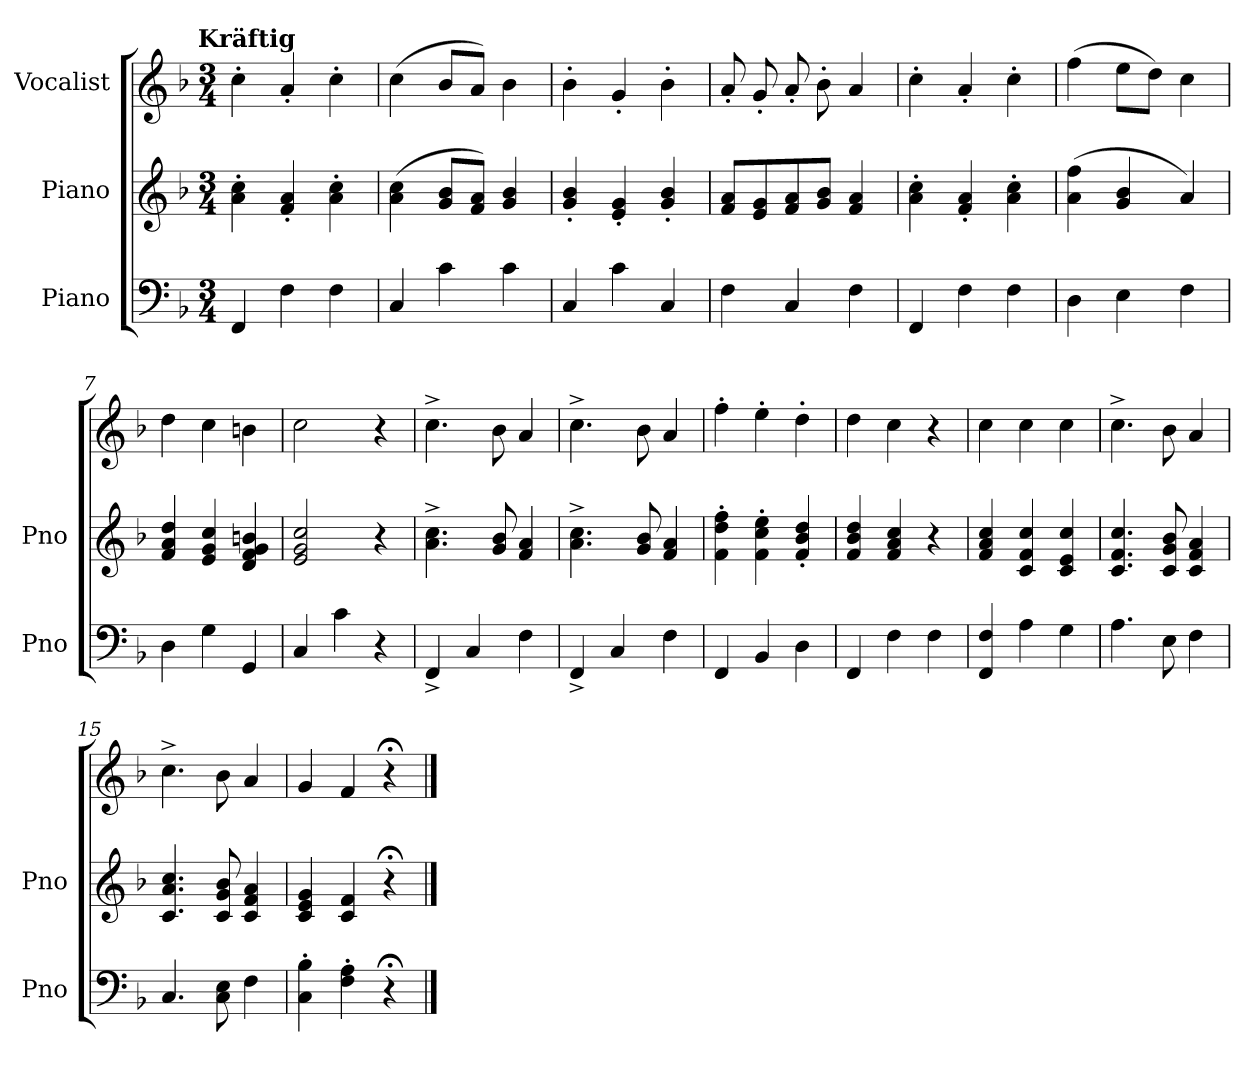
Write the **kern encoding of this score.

**kern	**kern	**kern
*part3	*part2	*part1
*staff3	*staff2	*staff1
*I"Piano	*I"Piano	*I"Vocalist
*I'Pno	*I'Pno	*
*clefF4	*clefG2	*clefG2
*k[b-]	*k[b-]	*k[b-]
*F:	*F:	*F:
!!LO:TX:omd:t=Kräftig
*M3/4	*M3/4	*M3/4
*MM96	*MM96	*MM96
=1	=1	=1
4FF	4a' 4cc'	4cc'
4F	4f' 4a'	4a'
4F	4a' 4cc'	4cc'
=2	=2	=2
4C	(4a 4cc	(4cc
4c	8g 8b-L	8b-L
.	8f 8aJ)	8aJ)
4c	4g 4b-	4b-
=3	=3	=3
4C	4g' 4b-'	4b-'
4c	4e' 4g'	4g'
4C	4g' 4b-'	4b-'
=4	=4	=4
4F	8f 8aL	8a'
.	8e 8g	8g'
4C	8f 8a	8a'
.	8g 8b-J	8b-'
4F	4f 4a	4a
=5	=5	=5
4FF	4a' 4cc'	4cc'
4F	4f' 4a'	4a'
4F	4a' 4cc'	4cc'
=6	=6	=6
4D	(4a 4ff	(4ff
4E	4g 4b-	8eeL
.	.	8ddJ)
4F	4a)	4cc
=7	=7	=7
4D	4f 4a 4dd	4dd
4G	4e 4g 4cc	4cc
4GG	4d 4f 4g 4bn	4bn
=8	=8	=8
4C	2e 2g 2cc	2cc
4c	.	.
4r	4r	4r
=9	=9	=9
4FF^	4.a^ 4.cc^	4.cc^
4C	.	.
.	8g 8b-	8b-
4F	4f 4a	4a
=10	=10	=10
4FF^	4.a^ 4.cc^	4.cc^
4C	.	.
.	8g 8b-	8b-
4F	4f 4a	4a
=11	=11	=11
4FF	4f' 4dd' 4ff'	4ff'
4BB-	4f' 4cc' 4ee'	4ee'
4D	4f' 4b-' 4dd'	4dd'
=12	=12	=12
4FF	4f 4b- 4dd	4dd
4F	4f 4a 4cc	4cc
4F	4r	4r
=13	=13	=13
4FF 4F	4f 4a 4cc	4cc
4A	4c 4f 4cc	4cc
4G	4c 4e 4cc	4cc
=14	=14	=14
4.A	4.c 4.f 4.cc	4.cc^
8E	8c 8g 8b-	8b-
4F	4c 4f 4a	4a
=15	=15	=15
4.C	4.c 4.a 4.cc	4.cc^
8C 8E	8c 8g 8b-	8b-
4F	4c 4f 4a	4a
=16	=16	=16
4C' 4B-'	4c 4e 4g	4g
4F' 4A'	4c 4f	4f
4r;<	4r;<	4r;<
==	==	==
*-	*-	*-
